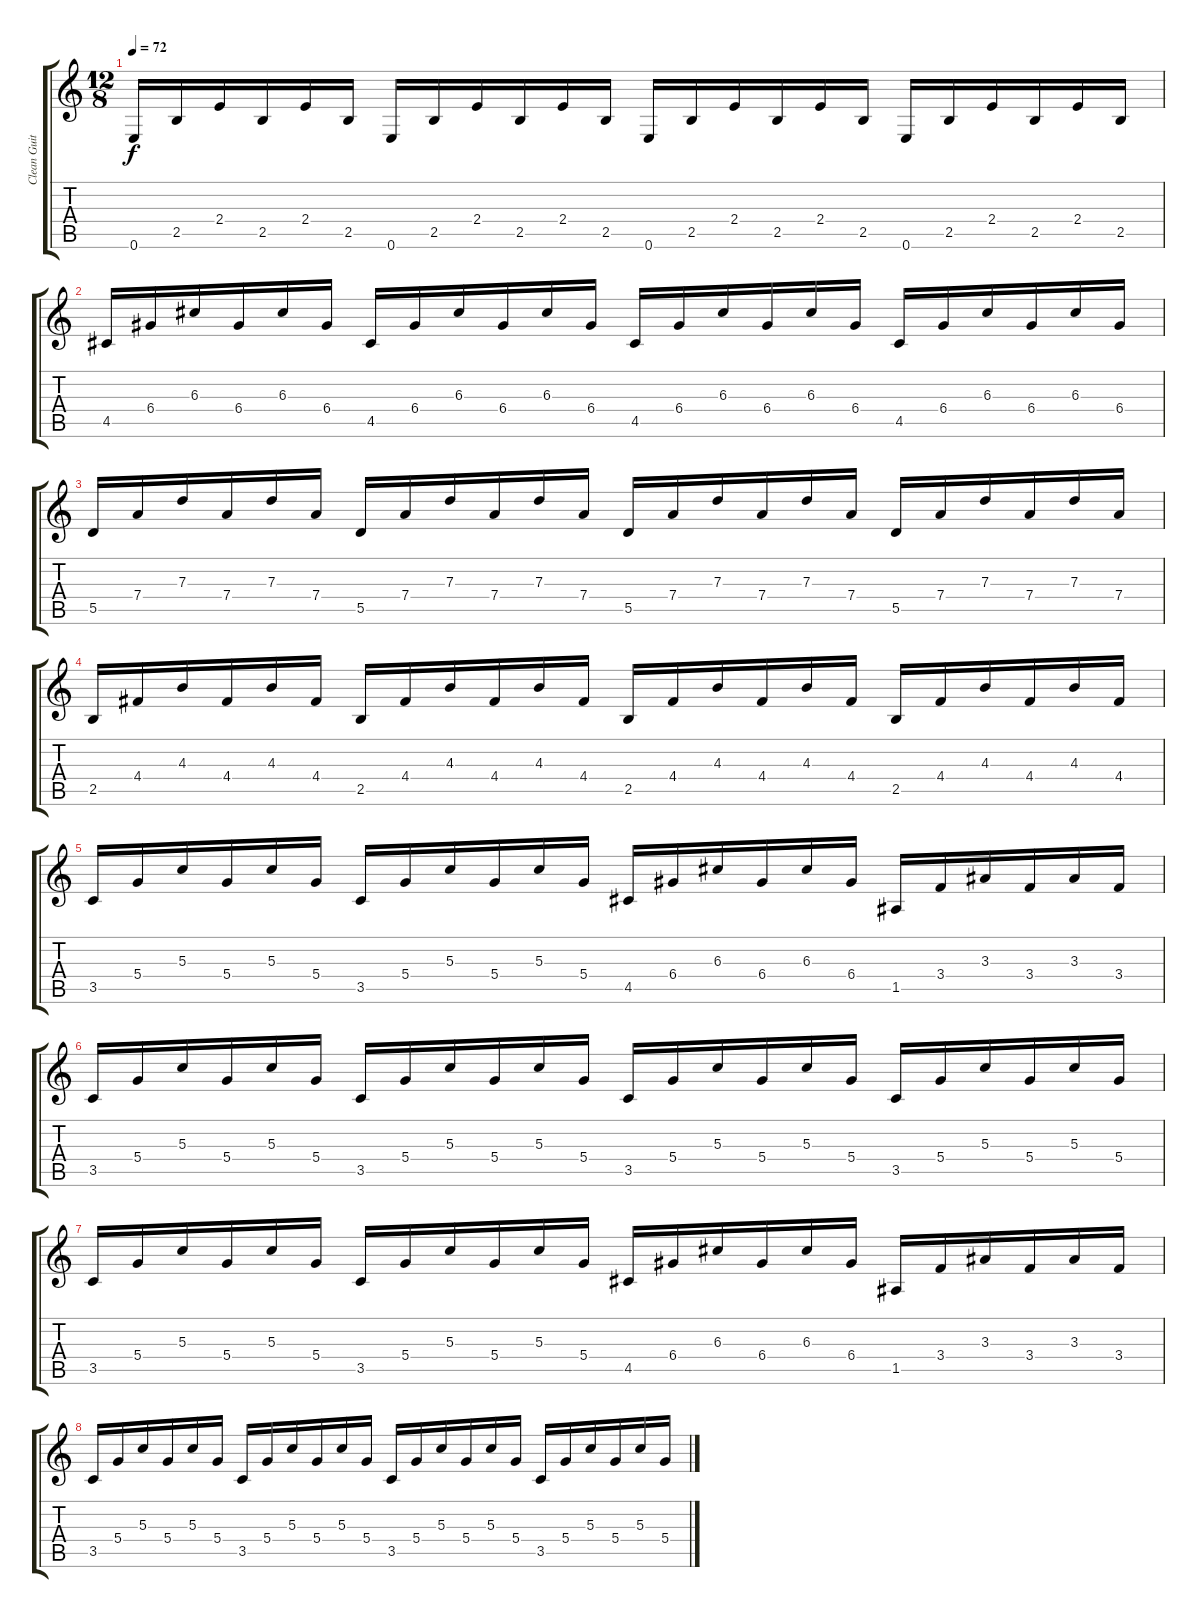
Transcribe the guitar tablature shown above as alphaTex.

\track ("Clean Guitar 1" "Clean Guit") {instrument acousticguitarsteel}
\staff {score tabs}
\tuning (E4 B3 G3 D3 A2 E2) {hide}
\ts (12 8)
\tempo 72
\clef g2
\ks c
0.6.16{dy f} 2.5.16 2.4.16 2.5.16 2.4.16 2.5.16 0.6.16 2.5.16 2.4.16 2.5.16 2.4.16 2.5.16 0.6.16 2.5.16 2.4.16 2.5.16 2.4.16 2.5.16 0.6.16 2.5.16 2.4.16 2.5.16 2.4.16 2.5.16 |
4.5.16 6.4.16 6.3.16 6.4.16 6.3.16 6.4.16 4.5.16 6.4.16 6.3.16 6.4.16 6.3.16 6.4.16 4.5.16 6.4.16 6.3.16 6.4.16 6.3.16 6.4.16 4.5.16 6.4.16 6.3.16 6.4.16 6.3.16 6.4.16 |
5.5.16 7.4.16 7.3.16 7.4.16 7.3.16 7.4.16 5.5.16 7.4.16 7.3.16 7.4.16 7.3.16 7.4.16 5.5.16 7.4.16 7.3.16 7.4.16 7.3.16 7.4.16 5.5.16 7.4.16 7.3.16 7.4.16 7.3.16 7.4.16 |
2.5.16 4.4.16 4.3.16 4.4.16 4.3.16 4.4.16 2.5.16 4.4.16 4.3.16 4.4.16 4.3.16 4.4.16 2.5.16 4.4.16 4.3.16 4.4.16 4.3.16 4.4.16 2.5.16 4.4.16 4.3.16 4.4.16 4.3.16 4.4.16 |
3.5.16 5.4.16 5.3.16 5.4.16 5.3.16 5.4.16 3.5.16 5.4.16 5.3.16 5.4.16 5.3.16 5.4.16 4.5.16 6.4.16 6.3.16 6.4.16 6.3.16 6.4.16 1.5.16 3.4.16 3.3.16 3.4.16 3.3.16 3.4.16 |
3.5.16 5.4.16 5.3.16 5.4.16 5.3.16 5.4.16 3.5.16 5.4.16 5.3.16 5.4.16 5.3.16 5.4.16 3.5.16 5.4.16 5.3.16 5.4.16 5.3.16 5.4.16 3.5.16 5.4.16 5.3.16 5.4.16 5.3.16 5.4.16 |
3.5.16 5.4.16 5.3.16 5.4.16 5.3.16 5.4.16 3.5.16 5.4.16 5.3.16 5.4.16 5.3.16 5.4.16 4.5.16 6.4.16 6.3.16 6.4.16 6.3.16 6.4.16 1.5.16 3.4.16 3.3.16 3.4.16 3.3.16 3.4.16 |
3.5.16 5.4.16 5.3.16 5.4.16 5.3.16 5.4.16 3.5.16 5.4.16 5.3.16 5.4.16 5.3.16 5.4.16 3.5.16 5.4.16 5.3.16 5.4.16 5.3.16 5.4.16 3.5.16 5.4.16 5.3.16 5.4.16 5.3.16 5.4.16
